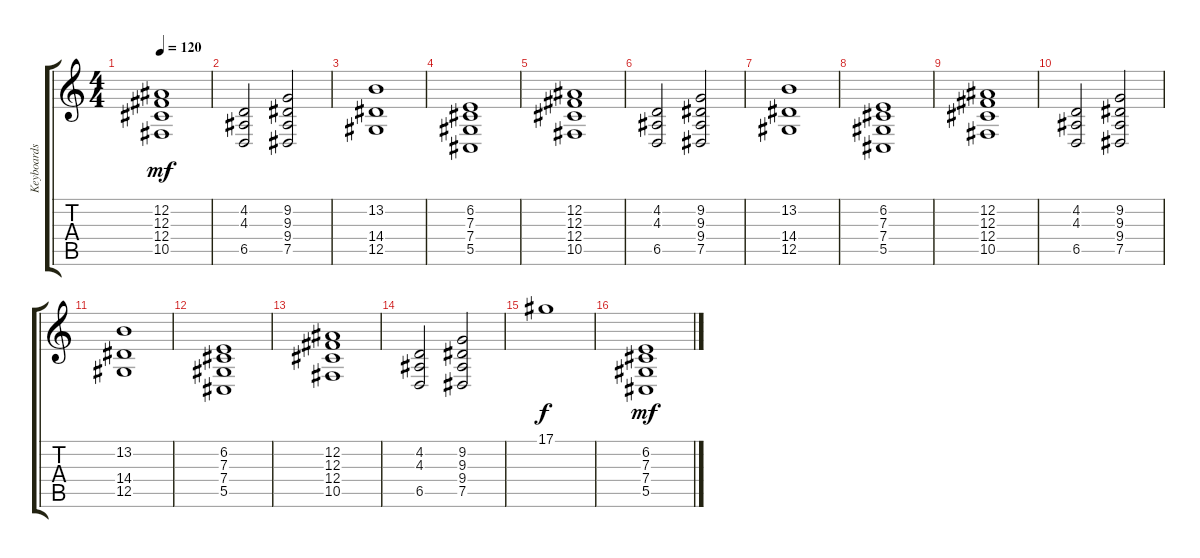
\track ("Keyboards 2" "Keyboards ") {instrument brightacousticpiano}
\staff {score tabs}
\tuning (Eb4 Bb3 Gb3 Db3 Ab2 Eb2) {hide}
\ts (4 4)
\tempo 120
\clef g2
\ks c
(12.2 12.3 12.4 10.5).1{dy mf} |
(4.2 4.3 6.5).2 (9.2 9.3 9.4 7.5).2 |
(13.2 14.4 12.5).1 |
(6.2 7.3 7.4 5.5).1 |
(12.2 12.3 12.4 10.5).1 |
(4.2 4.3 6.5).2 (9.2 9.3 9.4 7.5).2 |
(13.2 14.4 12.5).1 |
(6.2 7.3 7.4 5.5).1 |
(12.2 12.3 12.4 10.5).1 |
(4.2 4.3 6.5).2 (9.2 9.3 9.4 7.5).2 |
(13.2 14.4 12.5).1 |
(6.2 7.3 7.4 5.5).1 |
(12.2 12.3 12.4 10.5).1 |
(4.2 4.3 6.5).2 (9.2 9.3 9.4 7.5).2 |
17.1.1{dy f} |
(6.2 7.3 7.4 5.5).1{dy mf}
